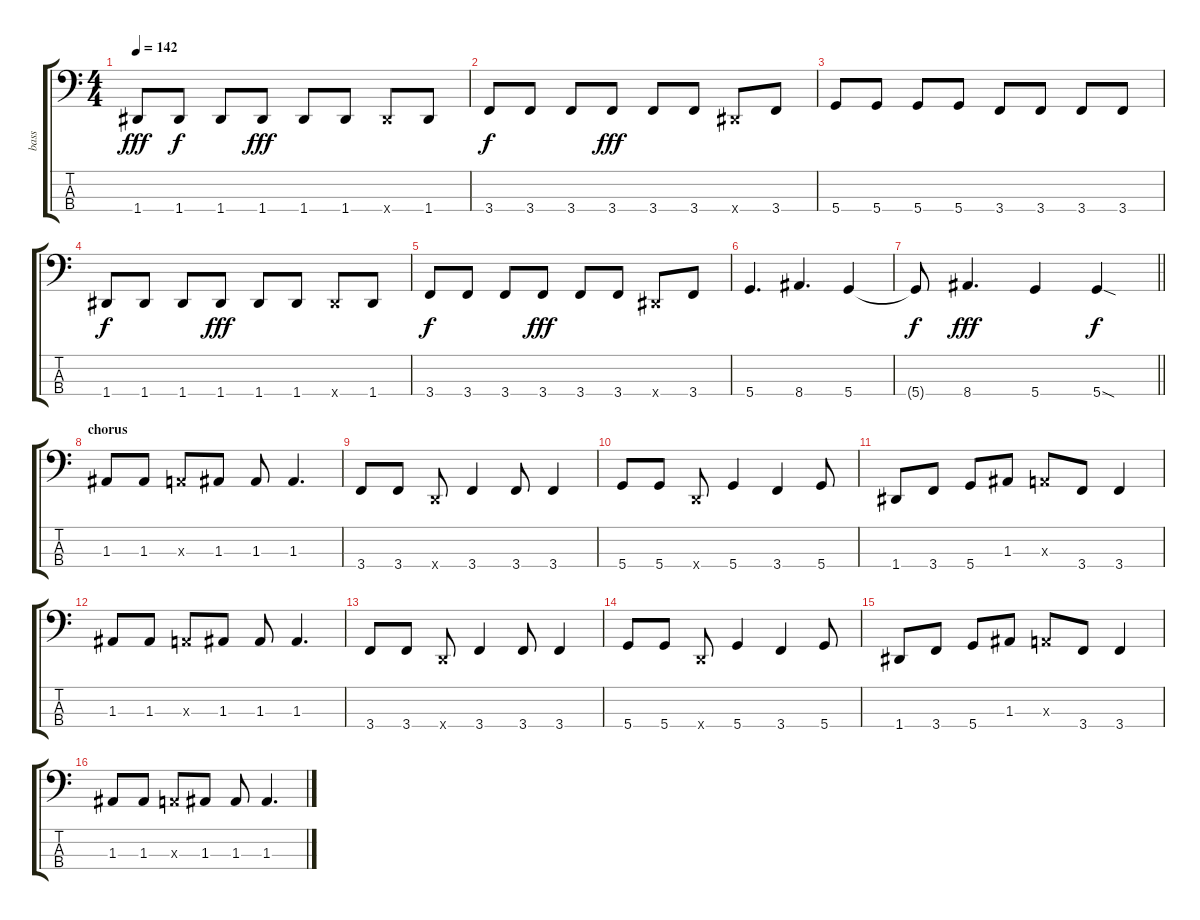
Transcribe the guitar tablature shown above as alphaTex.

\track ("bass" "bass") {instrument electricbasspick}
\staff {score tabs}
\tuning (G2 D2 A1 D1) {hide}
\ts (4 4)
\tempo 142
\clef f4
\ks c
1.4.8{dy fff} 1.4.8{dy f} 1.4.8 1.4.8{dy fff} 1.4.8 1.4.8 1.4{x}.8 1.4.8 |
3.4.8{dy f} 3.4.8 3.4.8 3.4.8{dy fff} 3.4.8 3.4.8 1.4{x}.8 3.4.8 |
5.4.8 5.4.8 5.4.8 5.4.8 3.4.8 3.4.8 3.4.8 3.4.8 |
1.4.8{dy f} 1.4.8 1.4.8 1.4.8{dy fff} 1.4.8 1.4.8 1.4{x}.8 1.4.8 |
3.4.8{dy f} 3.4.8 3.4.8 3.4.8{dy fff} 3.4.8 3.4.8 1.4{x}.8 3.4.8 |
5.4.4{d} 8.4.4{d} 5.4.4 |
\barLineRight lightlight
5.4{t}.8{dy f} 8.4.4{d dy fff} 5.4.4 5.4{sod}.4{dy f} |
\section ("" "chorus")
1.3.8 1.3.8 0.3{x}.8 1.3.8 1.3.8 1.3.4{d} |
3.4.8 3.4.8 0.4{x}.8 3.4.4 3.4.8 3.4.4 |
5.4.8 5.4.8 0.4{x}.8 5.4.4 3.4.4 5.4.8 |
1.4.8 3.4.8 5.4.8 1.3.8 0.3{x}.8 3.4.8 3.4.4 |
1.3.8 1.3.8 0.3{x}.8 1.3.8 1.3.8 1.3.4{d} |
3.4.8 3.4.8 0.4{x}.8 3.4.4 3.4.8 3.4.4 |
5.4.8 5.4.8 0.4{x}.8 5.4.4 3.4.4 5.4.8 |
1.4.8 3.4.8 5.4.8 1.3.8 0.3{x}.8 3.4.8 3.4.4 |
1.3.8 1.3.8 0.3{x}.8 1.3.8 1.3.8 1.3.4{d}
